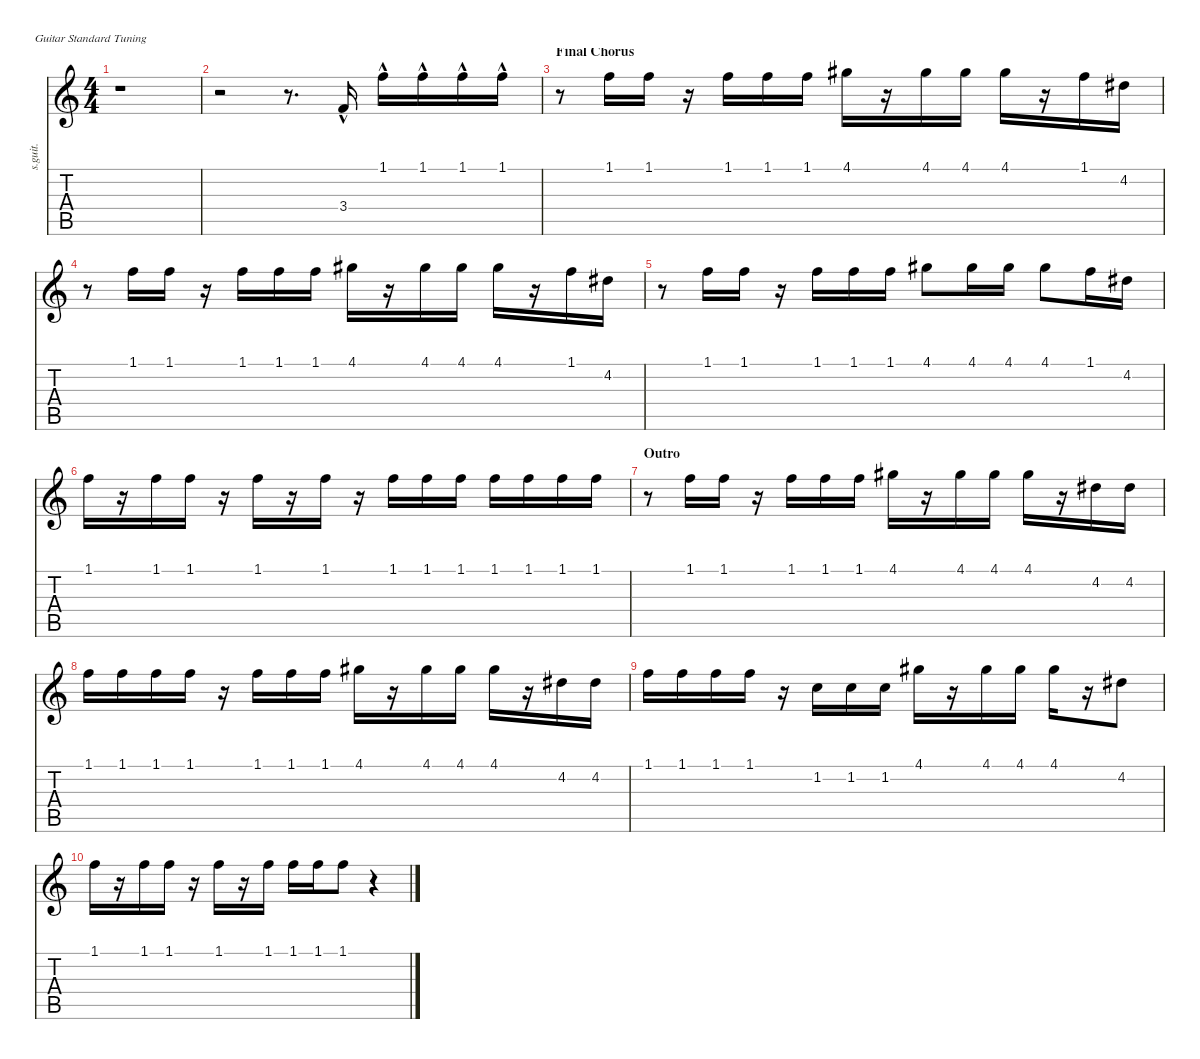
\defaultSystemsLayout 4
\hideDynamics
\bracketExtendMode nobrackets
\track ("David Draiman (Vocals)" "s.guit.") {instrument baritonesax}
\staff {score tabs}
\tuning (E4 B3 G3 D3 A2 E2)
\displaytranspose 12
\ts (4 4)
\tempo (90 hide)
\clef g2
\ks c
r.1{dy ff} |
r.2 r.8{d} 3.4{hac}.16{lyrics (0 "") lyrics (1 "") lyrics (2 "") lyrics (3 "") lyrics (4 "")} 1.1{hac}.16{lyrics (0 "") lyrics (1 "") lyrics (2 "") lyrics (3 "") lyrics (4 "")} 1.1{hac}.16{lyrics (0 "") lyrics (1 "") lyrics (2 "") lyrics (3 "") lyrics (4 "")} 1.1{hac}.16{lyrics (0 "") lyrics (1 "") lyrics (2 "") lyrics (3 "") lyrics (4 "")} 1.1{hac}.16{lyrics (0 "") lyrics (1 "") lyrics (2 "") lyrics (3 "") lyrics (4 "")} |
\section ("" "Final Chorus")
r.8 1.1.16{lyrics (0 "") lyrics (1 "") lyrics (2 "") lyrics (3 "") lyrics (4 "")} 1.1.16{lyrics (0 "") lyrics (1 "") lyrics (2 "") lyrics (3 "") lyrics (4 "")} r.16 1.1.16{lyrics (0 "") lyrics (1 "") lyrics (2 "") lyrics (3 "") lyrics (4 "")} 1.1.16{lyrics (0 "") lyrics (1 "") lyrics (2 "") lyrics (3 "") lyrics (4 "")} 1.1.16{lyrics (0 "") lyrics (1 "") lyrics (2 "") lyrics (3 "") lyrics (4 "")} 4.1{acc #}.16{lyrics (0 "") lyrics (1 "") lyrics (2 "") lyrics (3 "") lyrics (4 "")} r.16 4.1{acc #}.16{lyrics (0 "") lyrics (1 "") lyrics (2 "") lyrics (3 "") lyrics (4 "")} 4.1{acc #}.16{lyrics (0 "") lyrics (1 "") lyrics (2 "") lyrics (3 "") lyrics (4 "")} 4.1{acc #}.16{lyrics (0 "") lyrics (1 "") lyrics (2 "") lyrics (3 "") lyrics (4 "")} r.16 1.1.16{lyrics (0 "") lyrics (1 "") lyrics (2 "") lyrics (3 "") lyrics (4 "")} 4.2{acc #}.16{lyrics (0 "") lyrics (1 "") lyrics (2 "") lyrics (3 "") lyrics (4 "")} |
r.8 1.1.16{lyrics (0 "") lyrics (1 "") lyrics (2 "") lyrics (3 "") lyrics (4 "")} 1.1.16{lyrics (0 "") lyrics (1 "") lyrics (2 "") lyrics (3 "") lyrics (4 "")} r.16 1.1.16{lyrics (0 "") lyrics (1 "") lyrics (2 "") lyrics (3 "") lyrics (4 "")} 1.1.16{lyrics (0 "") lyrics (1 "") lyrics (2 "") lyrics (3 "") lyrics (4 "")} 1.1.16{lyrics (0 "") lyrics (1 "") lyrics (2 "") lyrics (3 "") lyrics (4 "")} 4.1{acc #}.16{lyrics (0 "") lyrics (1 "") lyrics (2 "") lyrics (3 "") lyrics (4 "")} r.16 4.1{acc #}.16{lyrics (0 "") lyrics (1 "") lyrics (2 "") lyrics (3 "") lyrics (4 "")} 4.1{acc #}.16{lyrics (0 "") lyrics (1 "") lyrics (2 "") lyrics (3 "") lyrics (4 "")} 4.1{acc #}.16{lyrics (0 "") lyrics (1 "") lyrics (2 "") lyrics (3 "") lyrics (4 "")} r.16 1.1.16{lyrics (0 "") lyrics (1 "") lyrics (2 "") lyrics (3 "") lyrics (4 "")} 4.2{acc #}.16{lyrics (0 "") lyrics (1 "") lyrics (2 "") lyrics (3 "") lyrics (4 "")} |
r.8 1.1.16{lyrics (0 "") lyrics (1 "") lyrics (2 "") lyrics (3 "") lyrics (4 "")} 1.1.16{lyrics (0 "") lyrics (1 "") lyrics (2 "") lyrics (3 "") lyrics (4 "")} r.16 1.1.16{lyrics (0 "") lyrics (1 "") lyrics (2 "") lyrics (3 "") lyrics (4 "")} 1.1.16{lyrics (0 "") lyrics (1 "") lyrics (2 "") lyrics (3 "") lyrics (4 "")} 1.1.16{lyrics (0 "") lyrics (1 "") lyrics (2 "") lyrics (3 "") lyrics (4 "")} 4.1{acc #}.8{lyrics (0 "") lyrics (1 "") lyrics (2 "") lyrics (3 "") lyrics (4 "")} 4.1{acc #}.16{lyrics (0 "") lyrics (1 "") lyrics (2 "") lyrics (3 "") lyrics (4 "")} 4.1{acc #}.16{lyrics (0 "") lyrics (1 "") lyrics (2 "") lyrics (3 "") lyrics (4 "")} 4.1{acc #}.8{lyrics (0 "") lyrics (1 "") lyrics (2 "") lyrics (3 "") lyrics (4 "")} 1.1.16{lyrics (0 "") lyrics (1 "") lyrics (2 "") lyrics (3 "") lyrics (4 "")} 4.2{acc #}.16{lyrics (0 "") lyrics (1 "") lyrics (2 "") lyrics (3 "") lyrics (4 "")} |
1.1.16{lyrics (0 "") lyrics (1 "") lyrics (2 "") lyrics (3 "") lyrics (4 "")} r.16 1.1.16{lyrics (0 "") lyrics (1 "") lyrics (2 "") lyrics (3 "") lyrics (4 "")} 1.1.16{lyrics (0 "") lyrics (1 "") lyrics (2 "") lyrics (3 "") lyrics (4 "")} r.16 1.1.16{lyrics (0 "") lyrics (1 "") lyrics (2 "") lyrics (3 "") lyrics (4 "")} r.16 1.1.16{lyrics (0 "") lyrics (1 "") lyrics (2 "") lyrics (3 "") lyrics (4 "")} r.16 1.1.16{lyrics (0 "") lyrics (1 "") lyrics (2 "") lyrics (3 "") lyrics (4 "")} 1.1.16{lyrics (0 "") lyrics (1 "") lyrics (2 "") lyrics (3 "") lyrics (4 "")} 1.1.16{lyrics (0 "") lyrics (1 "") lyrics (2 "") lyrics (3 "") lyrics (4 "")} 1.1.16{lyrics (0 "") lyrics (1 "") lyrics (2 "") lyrics (3 "") lyrics (4 "")} 1.1.16{lyrics (0 "") lyrics (1 "") lyrics (2 "") lyrics (3 "") lyrics (4 "")} 1.1.16{lyrics (0 "") lyrics (1 "") lyrics (2 "") lyrics (3 "") lyrics (4 "")} 1.1.16{lyrics (0 "") lyrics (1 "") lyrics (2 "") lyrics (3 "") lyrics (4 "")} |
\section ("" "Outro")
r.8 1.1.16{lyrics (0 "") lyrics (1 "") lyrics (2 "") lyrics (3 "") lyrics (4 "")} 1.1.16{lyrics (0 "") lyrics (1 "") lyrics (2 "") lyrics (3 "") lyrics (4 "")} r.16 1.1.16{lyrics (0 "") lyrics (1 "") lyrics (2 "") lyrics (3 "") lyrics (4 "")} 1.1.16{lyrics (0 "") lyrics (1 "") lyrics (2 "") lyrics (3 "") lyrics (4 "")} 1.1.16{lyrics (0 "") lyrics (1 "") lyrics (2 "") lyrics (3 "") lyrics (4 "")} 4.1{acc #}.16{lyrics (0 "") lyrics (1 "") lyrics (2 "") lyrics (3 "") lyrics (4 "")} r.16 4.1{acc #}.16{lyrics (0 "") lyrics (1 "") lyrics (2 "") lyrics (3 "") lyrics (4 "")} 4.1{acc #}.16{lyrics (0 "") lyrics (1 "") lyrics (2 "") lyrics (3 "") lyrics (4 "")} 4.1{acc #}.16{lyrics (0 "") lyrics (1 "") lyrics (2 "") lyrics (3 "") lyrics (4 "")} r.16 4.2{acc #}.16{lyrics (0 "") lyrics (1 "") lyrics (2 "") lyrics (3 "") lyrics (4 "")} 4.2{acc #}.16{lyrics (0 "") lyrics (1 "") lyrics (2 "") lyrics (3 "") lyrics (4 "")} |
1.1.16{lyrics (0 "") lyrics (1 "") lyrics (2 "") lyrics (3 "") lyrics (4 "")} 1.1.16{lyrics (0 "") lyrics (1 "") lyrics (2 "") lyrics (3 "") lyrics (4 "")} 1.1.16{lyrics (0 "") lyrics (1 "") lyrics (2 "") lyrics (3 "") lyrics (4 "")} 1.1.16{lyrics (0 "") lyrics (1 "") lyrics (2 "") lyrics (3 "") lyrics (4 "")} r.16 1.1.16{lyrics (0 "") lyrics (1 "") lyrics (2 "") lyrics (3 "") lyrics (4 "")} 1.1.16{lyrics (0 "") lyrics (1 "") lyrics (2 "") lyrics (3 "") lyrics (4 "")} 1.1.16{lyrics (0 "") lyrics (1 "") lyrics (2 "") lyrics (3 "") lyrics (4 "")} 4.1{acc #}.16{lyrics (0 "") lyrics (1 "") lyrics (2 "") lyrics (3 "") lyrics (4 "")} r.16 4.1{acc #}.16{lyrics (0 "") lyrics (1 "") lyrics (2 "") lyrics (3 "") lyrics (4 "")} 4.1{acc #}.16{lyrics (0 "") lyrics (1 "") lyrics (2 "") lyrics (3 "") lyrics (4 "")} 4.1{acc #}.16{lyrics (0 "") lyrics (1 "") lyrics (2 "") lyrics (3 "") lyrics (4 "")} r.16 4.2{acc #}.16{lyrics (0 "") lyrics (1 "") lyrics (2 "") lyrics (3 "") lyrics (4 "")} 4.2{acc #}.16{lyrics (0 "") lyrics (1 "") lyrics (2 "") lyrics (3 "") lyrics (4 "")} |
1.1.16{lyrics (0 "") lyrics (1 "") lyrics (2 "") lyrics (3 "") lyrics (4 "")} 1.1.16{lyrics (0 "") lyrics (1 "") lyrics (2 "") lyrics (3 "") lyrics (4 "")} 1.1.16{lyrics (0 "") lyrics (1 "") lyrics (2 "") lyrics (3 "") lyrics (4 "")} 1.1.16{lyrics (0 "") lyrics (1 "") lyrics (2 "") lyrics (3 "") lyrics (4 "")} r.16 1.2.16{lyrics (0 "") lyrics (1 "") lyrics (2 "") lyrics (3 "") lyrics (4 "")} 1.2.16{lyrics (0 "") lyrics (1 "") lyrics (2 "") lyrics (3 "") lyrics (4 "")} 1.2.16{lyrics (0 "") lyrics (1 "") lyrics (2 "") lyrics (3 "") lyrics (4 "")} 4.1{acc #}.16{lyrics (0 "") lyrics (1 "") lyrics (2 "") lyrics (3 "") lyrics (4 "")} r.16 4.1{acc #}.16{lyrics (0 "") lyrics (1 "") lyrics (2 "") lyrics (3 "") lyrics (4 "")} 4.1{acc #}.16{lyrics (0 "") lyrics (1 "") lyrics (2 "") lyrics (3 "") lyrics (4 "")} 4.1{acc #}.16{lyrics (0 "") lyrics (1 "") lyrics (2 "") lyrics (3 "") lyrics (4 "")} r.16 4.2{acc #}.8{lyrics (0 "") lyrics (1 "") lyrics (2 "") lyrics (3 "") lyrics (4 "")} |
1.1.16{lyrics (0 "") lyrics (1 "") lyrics (2 "") lyrics (3 "") lyrics (4 "")} r.16 1.1.16{lyrics (0 "") lyrics (1 "") lyrics (2 "") lyrics (3 "") lyrics (4 "")} 1.1.16{lyrics (0 "") lyrics (1 "") lyrics (2 "") lyrics (3 "") lyrics (4 "")} r.16 1.1.16{lyrics (0 "") lyrics (1 "") lyrics (2 "") lyrics (3 "") lyrics (4 "")} r.16 1.1.16{lyrics (0 "") lyrics (1 "") lyrics (2 "") lyrics (3 "") lyrics (4 "")} 1.1.16{lyrics (0 "") lyrics (1 "") lyrics (2 "") lyrics (3 "") lyrics (4 "")} 1.1.16{lyrics (0 "") lyrics (1 "") lyrics (2 "") lyrics (3 "") lyrics (4 "")} 1.1.8{lyrics (0 "") lyrics (1 "") lyrics (2 "") lyrics (3 "") lyrics (4 "")} r.4
